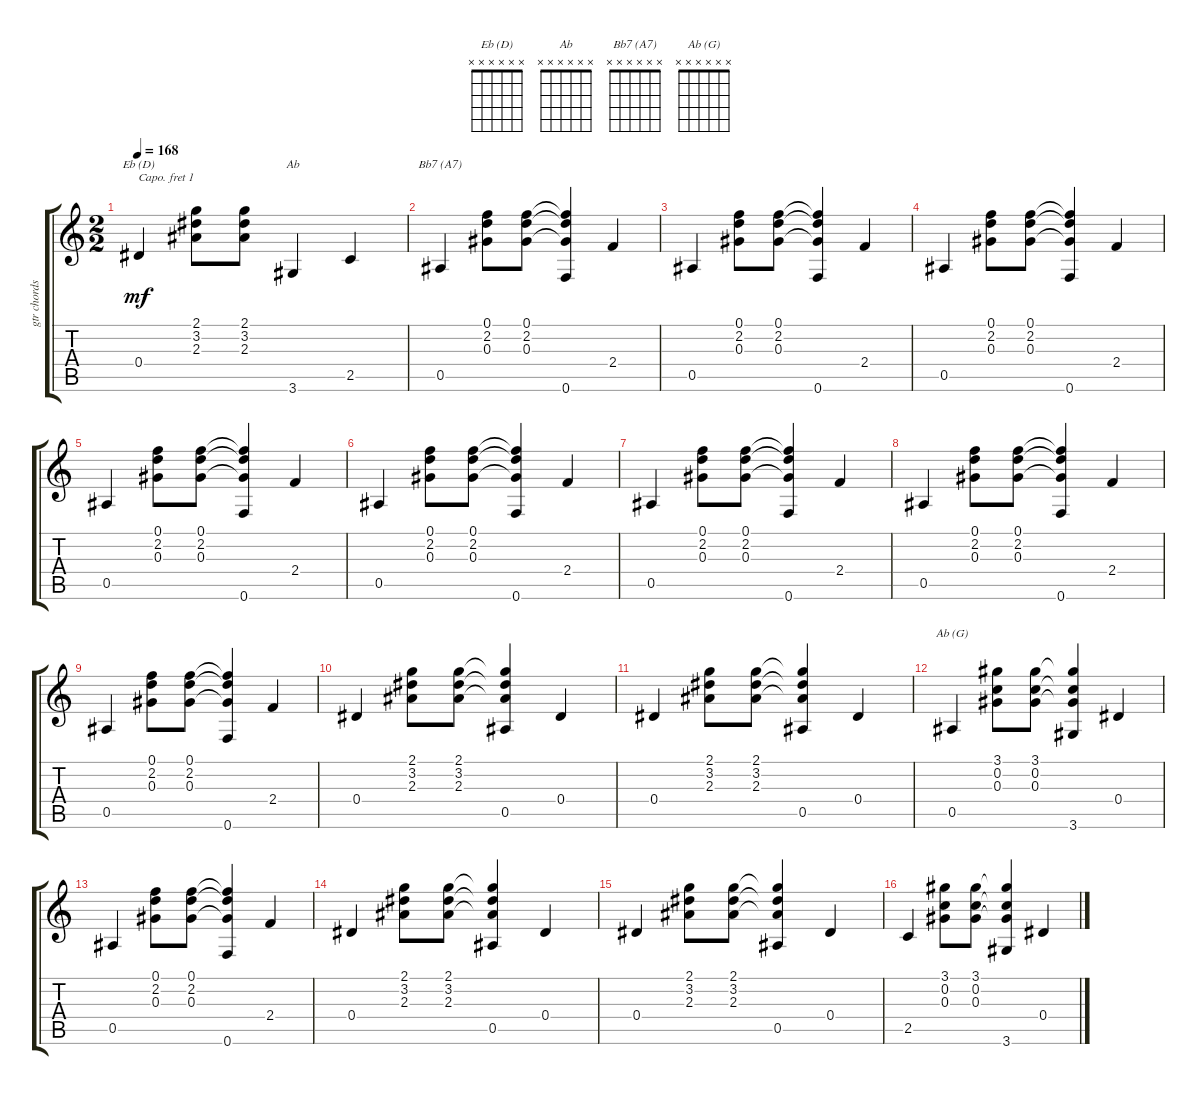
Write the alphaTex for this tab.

\track ("gtr chords" "gtr chords") {instrument acousticguitarnylon}
\staff {score tabs}
\capo 1
\tuning (E4 B3 G3 D3 A2 E2) {hide}
\chord ("Eb (D)" x x x x x x) {firstfret 0}
\chord ("Ab" x x x x x x) {firstfret 0}
\chord ("Bb7 (A7)" x x x x x x) {firstfret 0}
\chord ("Ab (G)" x x x x x x) {firstfret 0}
\ts (2 2)
\tempo 168
\clef g2
\ks c
0.4.4{ch "Eb (D)" dy mf} (2.1 3.2 2.3).8 (2.1 3.2 2.3).8 3.6.4{ch "Ab"} 2.5.4 |
0.5.4{ch "Bb7 (A7)"} (0.1 2.2 0.3).8 (0.1 2.2 0.3).8 (0.1{t} 2.2{t} 0.3{t} 0.6).4 2.4.4 |
0.5.4 (0.1 2.2 0.3).8 (0.1 2.2 0.3).8 (0.1{t} 2.2{t} 0.3{t} 0.6).4 2.4.4 |
0.5.4 (0.1 2.2 0.3).8 (0.1 2.2 0.3).8 (0.1{t} 2.2{t} 0.3{t} 0.6).4 2.4.4 |
0.5.4 (0.1 2.2 0.3).8 (0.1 2.2 0.3).8 (0.1{t} 2.2{t} 0.3{t} 0.6).4 2.4.4 |
0.5.4 (0.1 2.2 0.3).8 (0.1 2.2 0.3).8 (0.1{t} 2.2{t} 0.3{t} 0.6).4 2.4.4 |
0.5.4 (0.1 2.2 0.3).8 (0.1 2.2 0.3).8 (0.1{t} 2.2{t} 0.3{t} 0.6).4 2.4.4 |
0.5.4 (0.1 2.2 0.3).8 (0.1 2.2 0.3).8 (0.1{t} 2.2{t} 0.3{t} 0.6).4 2.4.4 |
0.5.4 (0.1 2.2 0.3).8 (0.1 2.2 0.3).8 (0.1{t} 2.2{t} 0.3{t} 0.6).4 2.4.4 |
0.4.4 (2.1 3.2 2.3).8 (2.1 3.2 2.3).8 (2.1{t} 3.2{t} 2.3{t} 0.5).4 0.4.4 |
0.4.4 (2.1 3.2 2.3).8 (2.1 3.2 2.3).8 (2.1{t} 3.2{t} 2.3{t} 0.5).4 0.4.4 |
0.5.4{ch "Ab (G)"} (3.1 0.2 0.3).8 (3.1 0.2 0.3).8 (3.1{t} 0.2{t} 0.3{t} 3.6).4 0.4.4 |
0.5.4 (0.1 2.2 0.3).8 (0.1 2.2 0.3).8 (0.1{t} 2.2{t} 0.3{t} 0.6).4 2.4.4 |
0.4.4 (2.1 3.2 2.3).8 (2.1 3.2 2.3).8 (2.1{t} 3.2{t} 2.3{t} 0.5).4 0.4.4 |
0.4.4 (2.1 3.2 2.3).8 (2.1 3.2 2.3).8 (2.1{t} 3.2{t} 2.3{t} 0.5).4 0.4.4 |
2.5.4 (3.1 0.2 0.3).8 (3.1 0.2 0.3).8 (3.1{t} 0.2{t} 0.3{t} 3.6).4 0.4.4
